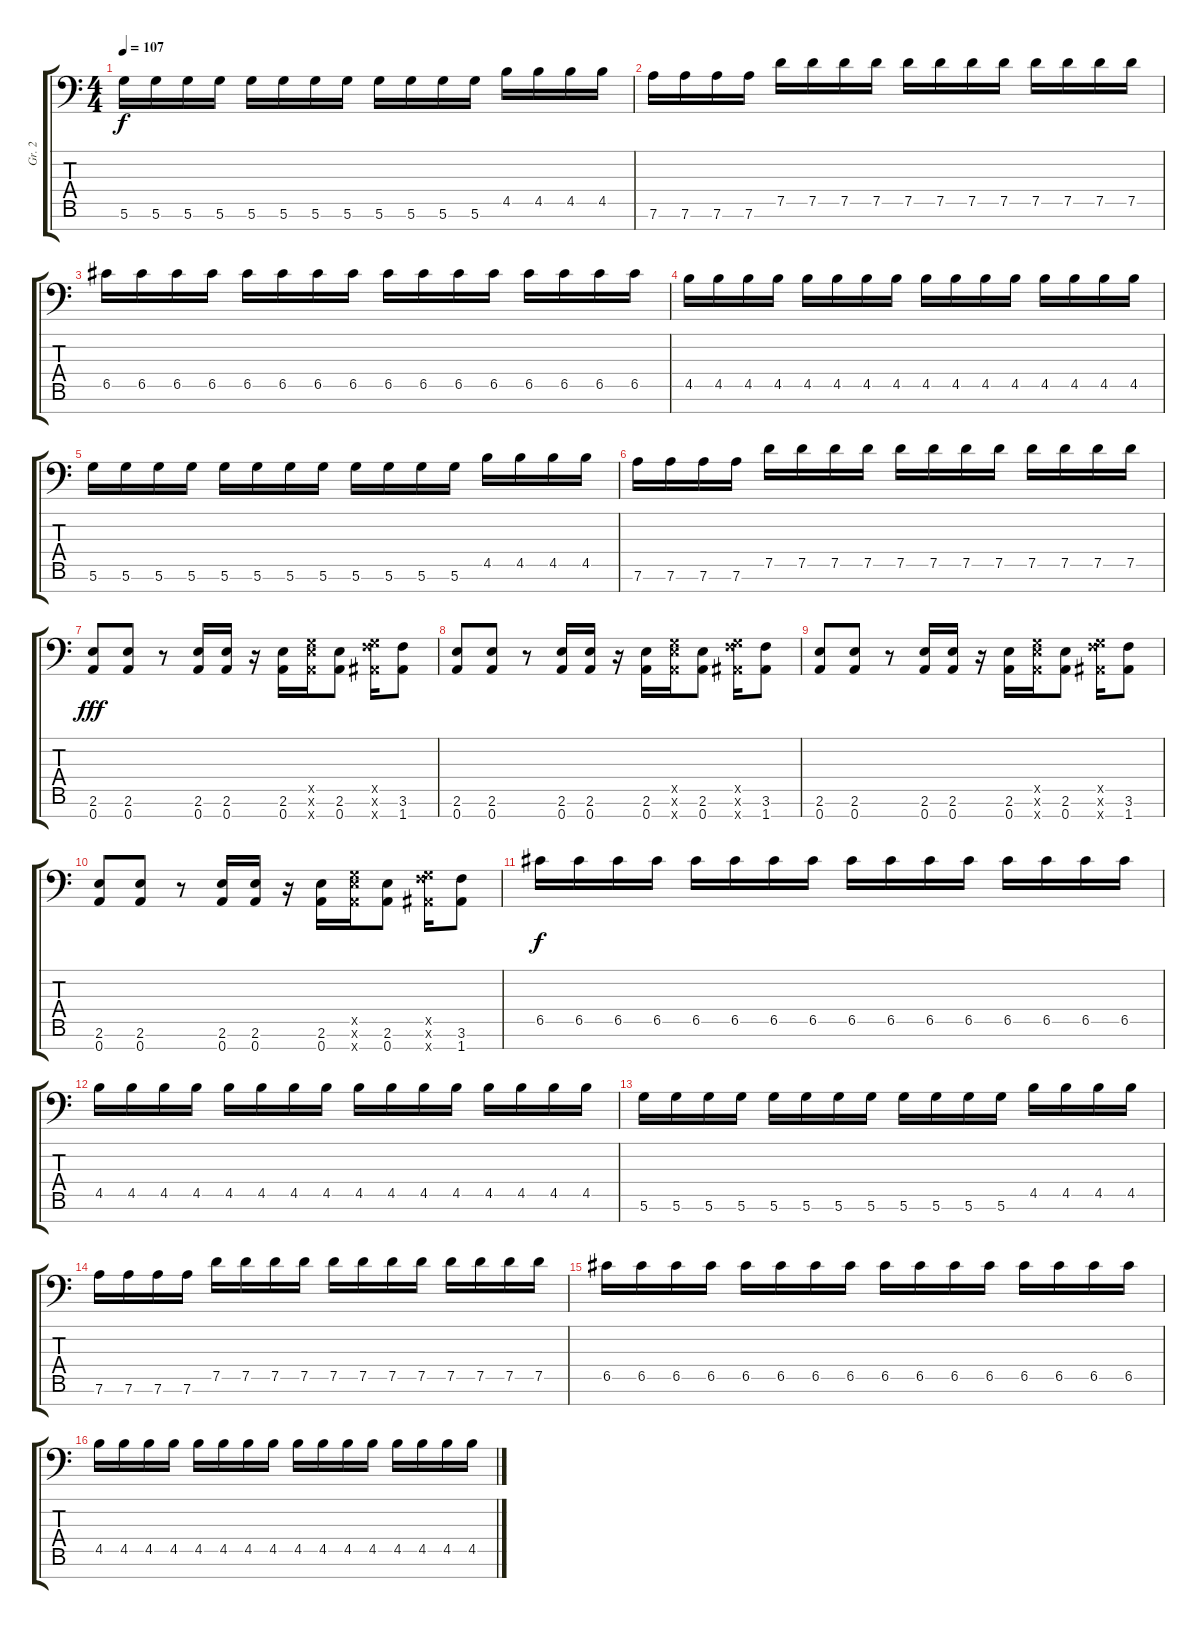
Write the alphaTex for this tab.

\track ("Gr. 2" "Gr. 2") {instrument overdrivenguitar}
\staff {score tabs}
\tuning (D4 A3 F3 C3 G2 D2 A1) {hide}
\ts (4 4)
\tempo 107
\clef f4
\ks c
5.6.16{dy f} 5.6.16 5.6.16 5.6.16 5.6.16 5.6.16 5.6.16 5.6.16 5.6.16 5.6.16 5.6.16 5.6.16 4.5.16 4.5.16 4.5.16 4.5.16 |
7.6.16 7.6.16 7.6.16 7.6.16 7.5.16 7.5.16 7.5.16 7.5.16 7.5.16 7.5.16 7.5.16 7.5.16 7.5.16 7.5.16 7.5.16 7.5.16 |
6.5.16 6.5.16 6.5.16 6.5.16 6.5.16 6.5.16 6.5.16 6.5.16 6.5.16 6.5.16 6.5.16 6.5.16 6.5.16 6.5.16 6.5.16 6.5.16 |
4.5.16 4.5.16 4.5.16 4.5.16 4.5.16 4.5.16 4.5.16 4.5.16 4.5.16 4.5.16 4.5.16 4.5.16 4.5.16 4.5.16 4.5.16 4.5.16 |
5.6.16 5.6.16 5.6.16 5.6.16 5.6.16 5.6.16 5.6.16 5.6.16 5.6.16 5.6.16 5.6.16 5.6.16 4.5.16 4.5.16 4.5.16 4.5.16 |
7.6.16 7.6.16 7.6.16 7.6.16 7.5.16 7.5.16 7.5.16 7.5.16 7.5.16 7.5.16 7.5.16 7.5.16 7.5.16 7.5.16 7.5.16 7.5.16 |
(2.6 0.7).8{dy fff} (2.6 0.7).8 r.8 (2.6 0.7).16 (2.6 0.7).16 r.16 (2.6 0.7).16 (0.5{x} 2.6{x} 0.7{x}).16 (2.6 0.7).8 (0.5{x} 3.6{x} 1.7{x}).16 (3.6 1.7).8 |
(2.6 0.7).8 (2.6 0.7).8 r.8 (2.6 0.7).16 (2.6 0.7).16 r.16 (2.6 0.7).16 (0.5{x} 2.6{x} 0.7{x}).16 (2.6 0.7).8 (0.5{x} 3.6{x} 1.7{x}).16 (3.6 1.7).8 |
(2.6 0.7).8 (2.6 0.7).8 r.8 (2.6 0.7).16 (2.6 0.7).16 r.16 (2.6 0.7).16 (0.5{x} 2.6{x} 0.7{x}).16 (2.6 0.7).8 (0.5{x} 3.6{x} 1.7{x}).16 (3.6 1.7).8 |
(2.6 0.7).8 (2.6 0.7).8 r.8 (2.6 0.7).16 (2.6 0.7).16 r.16 (2.6 0.7).16 (0.5{x} 2.6{x} 0.7{x}).16 (2.6 0.7).8 (0.5{x} 3.6{x} 1.7{x}).16 (3.6 1.7).8 |
6.5.16{dy f} 6.5.16 6.5.16 6.5.16 6.5.16 6.5.16 6.5.16 6.5.16 6.5.16 6.5.16 6.5.16 6.5.16 6.5.16 6.5.16 6.5.16 6.5.16 |
4.5.16{volume 12} 4.5.16 4.5.16 4.5.16 4.5.16 4.5.16 4.5.16 4.5.16 4.5.16 4.5.16 4.5.16 4.5.16 4.5.16 4.5.16 4.5.16 4.5.16 |
5.6.16{volume 10} 5.6.16 5.6.16 5.6.16 5.6.16 5.6.16 5.6.16 5.6.16 5.6.16 5.6.16 5.6.16 5.6.16 4.5.16 4.5.16 4.5.16 4.5.16 |
7.6.16{volume 8} 7.6.16 7.6.16 7.6.16 7.5.16 7.5.16 7.5.16 7.5.16 7.5.16 7.5.16 7.5.16 7.5.16 7.5.16 7.5.16 7.5.16 7.5.16 |
6.5.16{volume 6} 6.5.16 6.5.16 6.5.16 6.5.16 6.5.16 6.5.16 6.5.16 6.5.16 6.5.16 6.5.16 6.5.16 6.5.16 6.5.16 6.5.16 6.5.16 |
4.5.16 4.5.16 4.5.16 4.5.16 4.5.16 4.5.16 4.5.16 4.5.16 4.5.16 4.5.16 4.5.16 4.5.16 4.5.16 4.5.16 4.5.16 4.5.16
